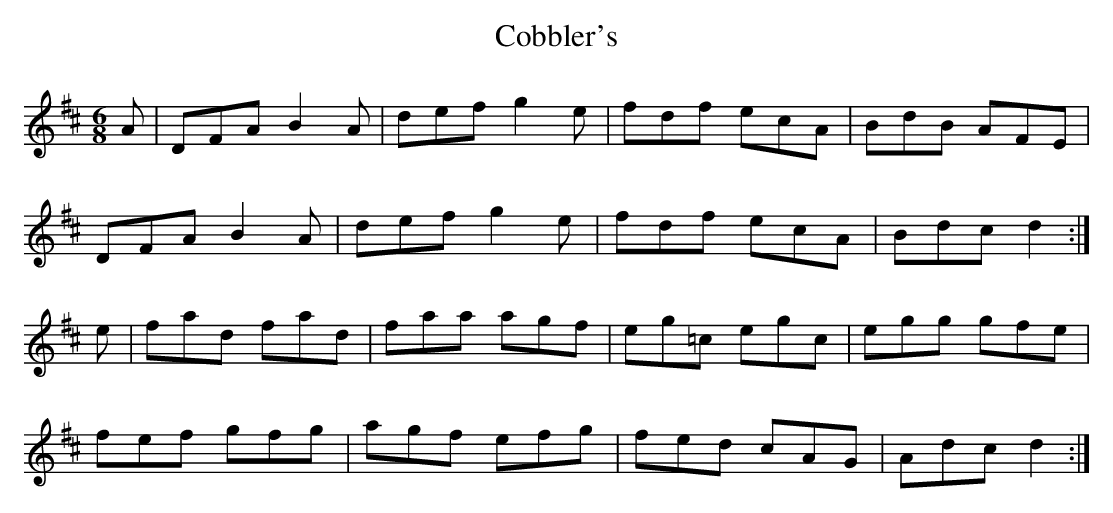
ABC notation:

X:1
T: Cobbler's
M: 6/8
L: 1/8
K: D
A | DFA B2 A | def g2 e | fdf ecA | BdB AFE |
DFA B2 A | def g2 e | fdf ecA | Bdc d2 :|
e | fad fad | faa agf | eg=c egc | egg gfe |
fef gfg | agf efg | fed cAG | Adc d2 :|
